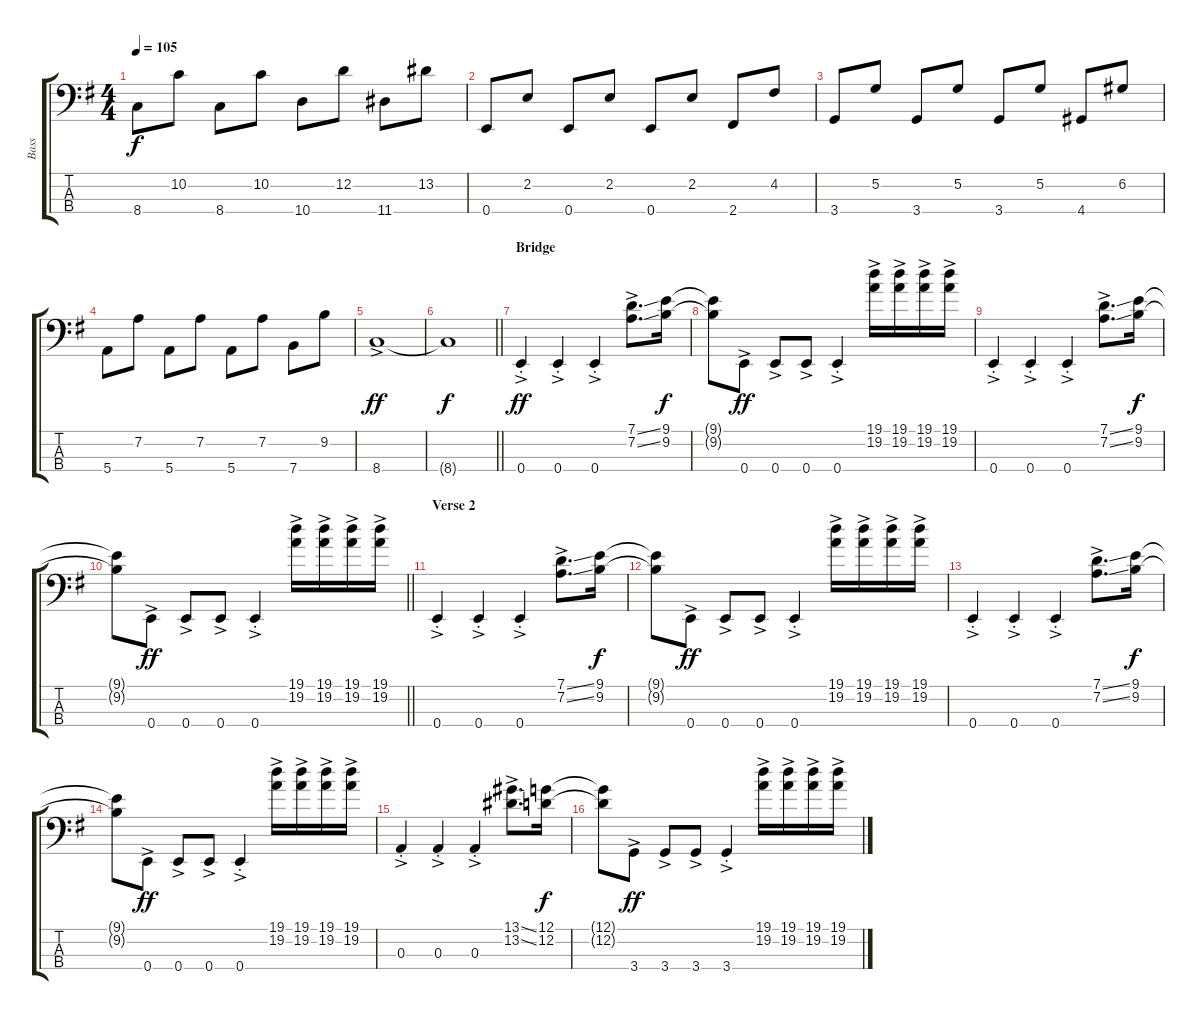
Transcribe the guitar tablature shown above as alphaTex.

\track ("Bass" "Bass") {instrument slapbass1}
\staff {score tabs}
\tuning (G2 D2 A1 E1) {hide}
\ts (4 4)
\tempo 105
\clef f4
\ks g
8.4.8{dy f} 10.2.8 8.4.8 10.2.8 10.4.8 12.2.8 11.4.8 13.2.8 |
0.4.8 2.2.8 0.4.8 2.2.8 0.4.8 2.2.8 2.4.8 4.2.8 |
3.4.8 5.2.8 3.4.8 5.2.8 3.4.8 5.2.8 4.4.8 6.2.8 |
5.4.8 7.2.8 5.4.8 7.2.8 5.4.8 7.2.8 7.4.8 9.2.8 |
8.4{ac}.1{dy ff} |
\barLineRight lightlight
8.4{t}.1{dy f} |
\section ("" "Bridge")
0.4{ac st}.4{dy ff} 0.4{ac st}.4 0.4{ac st}.4 (7.1{ss ac} 7.2{ss ac}).8{d} (9.1 9.2).16{dy f} |
(9.1{t} 9.2{t}).8 0.4{ac}.8{dy ff} 0.4{ac}.8 0.4{ac}.8 0.4{ac st}.4 (19.1{ac} 19.2{ac}).16 (19.1{ac} 19.2{ac}).16 (19.1{ac} 19.2{ac}).16 (19.1{ac} 19.2{ac}).16 |
0.4{ac st}.4 0.4{ac st}.4 0.4{ac st}.4 (7.1{ss ac} 7.2{ss ac}).8{d} (9.1 9.2).16{dy f} |
\barLineRight lightlight
(9.1{t} 9.2{t}).8 0.4{ac}.8{dy ff} 0.4{ac}.8 0.4{ac}.8 0.4{ac st}.4 (19.1{ac} 19.2{ac}).16 (19.1{ac} 19.2{ac}).16 (19.1{ac} 19.2{ac}).16 (19.1{ac} 19.2{ac}).16 |
\section ("" "Verse 2")
0.4{ac st}.4 0.4{ac st}.4 0.4{ac st}.4 (7.1{ss ac} 7.2{ss ac}).8{d} (9.1 9.2).16{dy f} |
(9.1{t} 9.2{t}).8 0.4{ac}.8{dy ff} 0.4{ac}.8 0.4{ac}.8 0.4{ac st}.4 (19.1{ac} 19.2{ac}).16 (19.1{ac} 19.2{ac}).16 (19.1{ac} 19.2{ac}).16 (19.1{ac} 19.2{ac}).16 |
0.4{ac st}.4 0.4{ac st}.4 0.4{ac st}.4 (7.1{ss ac} 7.2{ss ac}).8{d} (9.1 9.2).16{dy f} |
(9.1{t} 9.2{t}).8 0.4{ac}.8{dy ff} 0.4{ac}.8 0.4{ac}.8 0.4{ac st}.4 (19.1{ac} 19.2{ac}).16 (19.1{ac} 19.2{ac}).16 (19.1{ac} 19.2{ac}).16 (19.1{ac} 19.2{ac}).16 |
0.3{ac st}.4 0.3{ac st}.4 0.3{ac st}.4 (13.1{ss ac} 13.2{ss ac}).8{d} (12.1 12.2).16{dy f} |
(12.1{t} 12.2{t}).8 3.4{ac}.8{dy ff} 3.4{ac}.8 3.4{ac}.8 3.4{ac st}.4 (19.1{ac} 19.2{ac}).16 (19.1{ac} 19.2{ac}).16 (19.1{ac} 19.2{ac}).16 (19.1{ac} 19.2{ac}).16
